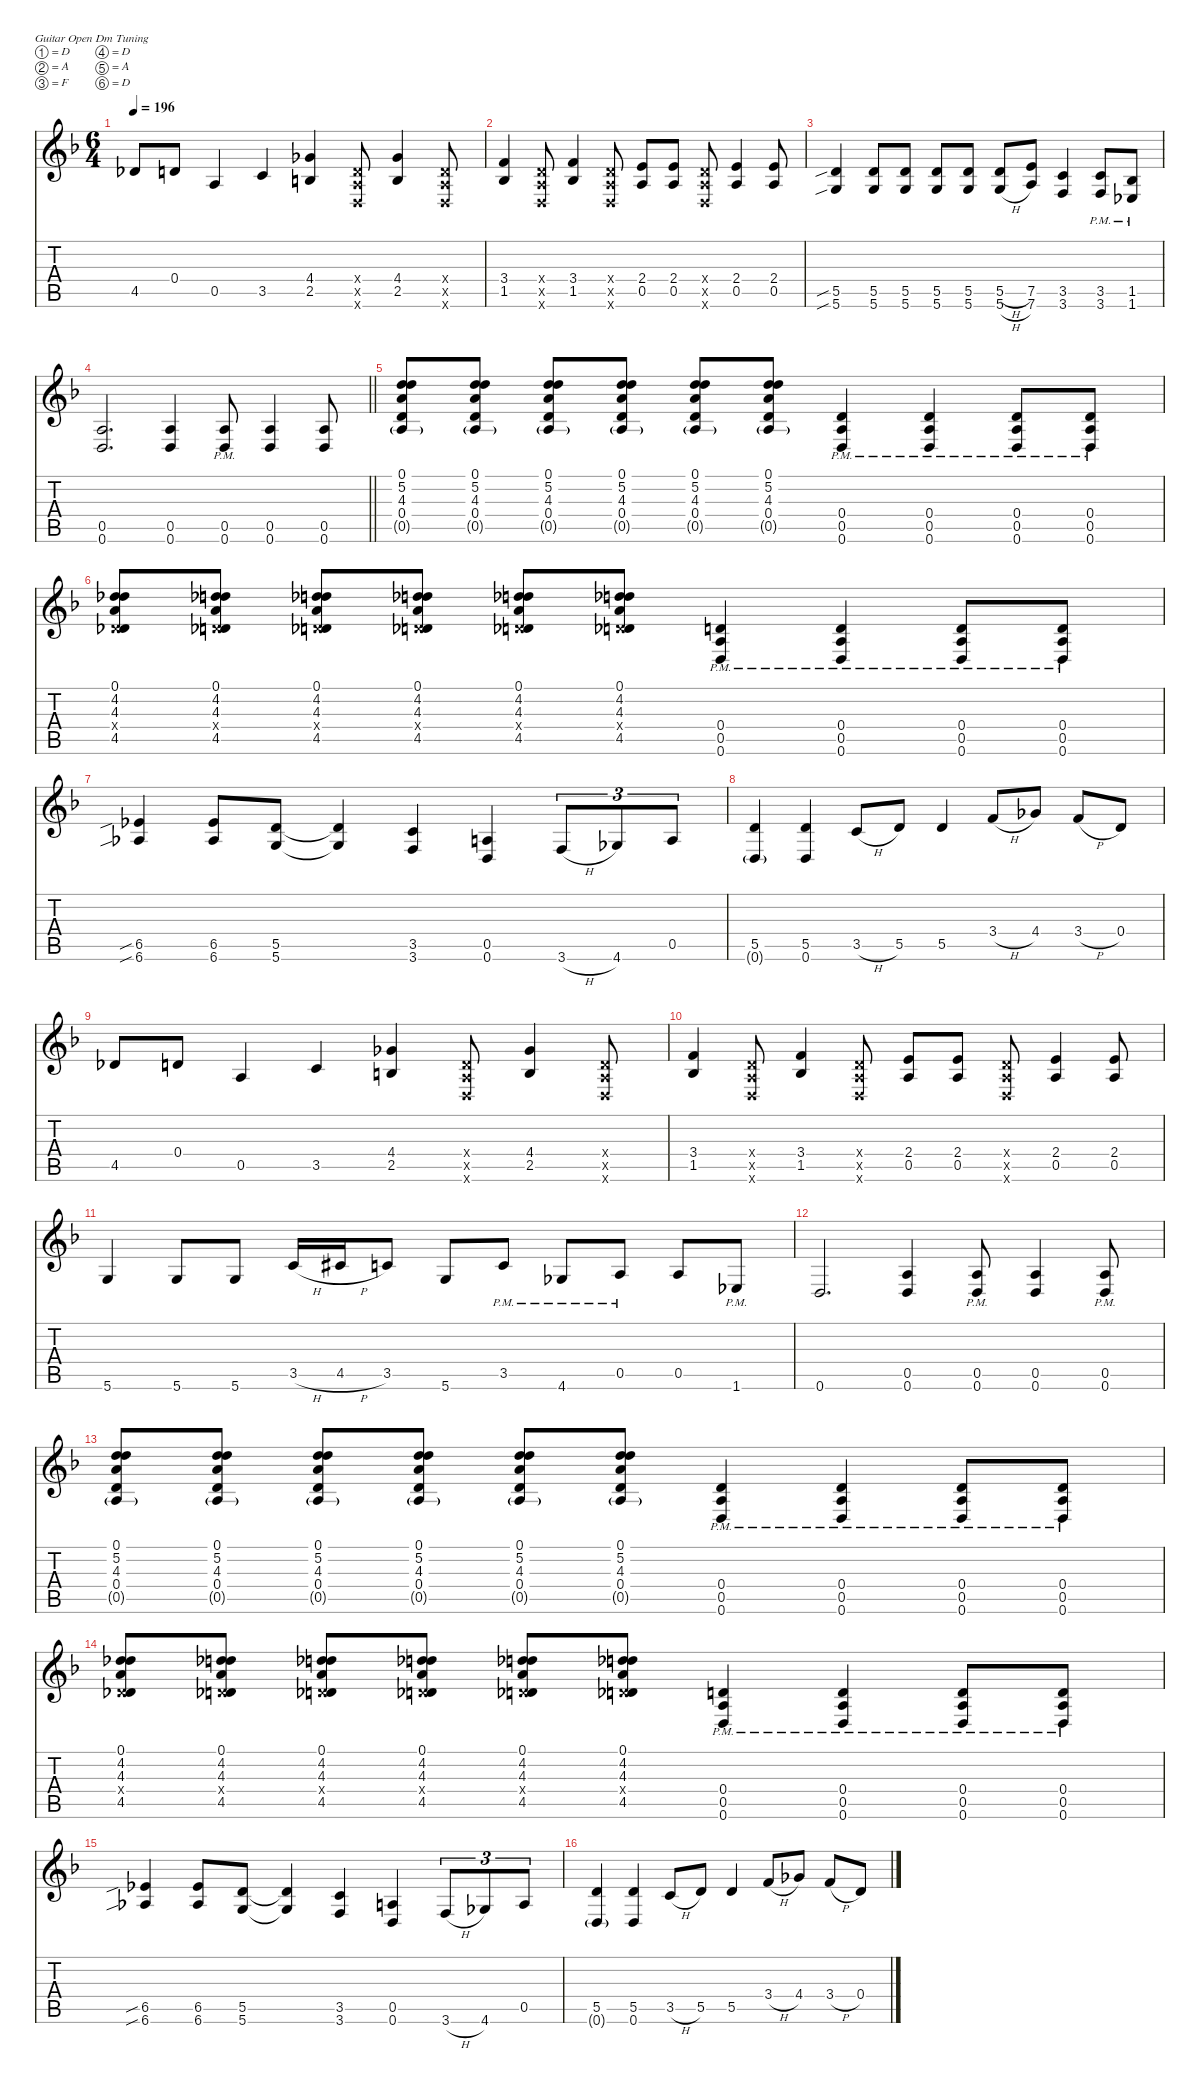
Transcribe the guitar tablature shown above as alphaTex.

\defaultSystemsLayout 4
\hideDynamics
\bracketExtendMode nobrackets
\singleTrackTrackNamePolicy hidden
\multiTrackTrackNamePolicy hidden
\firstSystemTrackNameMode fullname
\firstSystemTrackNameOrientation horizontal
\otherSystemsTrackNameOrientation horizontal
\track ("Mikael Akerfeldt" "dist.guit.") {defaultSystemsLayout 4 instrument distortionguitar}
\staff {score tabs}
\tuning (D4 A3 F3 D3 A2 D2)
\ts (6 4)
\tempo 196
\clef g2
\ks dminor
4.5{acc b}.8{dy f beam Up} 0.4{acc forcenatural}.8{beam Up} 0.5{acc forcenatural}.4{beam Up} 3.5{acc forcenatural}.4{beam Up} (4.4{acc b} 2.5{acc forcenatural}).4{beam Up} (0.4{x acc forcenatural} 0.5{x acc forcenatural} 0.6{x acc forcenatural}).8{beam Up} (4.4{acc b} 2.5{acc forcenatural}).4{beam Up} (0.4{x acc forcenatural} 0.5{x acc forcenatural} 0.6{x acc forcenatural}).8{beam Up} |
(3.4{acc forcenatural} 1.5{acc b}).4{beam Up} (0.4{x acc forcenatural} 0.5{x acc forcenatural} 0.6{x acc forcenatural}).8{beam Up} (3.4{acc forcenatural} 1.5{acc b}).4{beam Up} (0.4{x acc forcenatural} 0.5{x acc forcenatural} 0.6{x acc forcenatural}).8{beam Up} (2.4{acc forcenatural} 0.5{acc forcenatural}).8{beam Up} (2.4{acc forcenatural} 0.5{acc forcenatural}).8{beam Up} (0.4{x acc forcenatural} 0.5{x acc forcenatural} 0.6{x acc forcenatural}).8{beam Up} (2.4{acc forcenatural} 0.5{acc forcenatural}).4{beam Up} (2.4{acc forcenatural} 0.5{acc forcenatural}).8{beam Up} |
(5.5{sib acc forcenatural} 5.6{sib acc forcenatural}).4{beam Up} (5.5{acc forcenatural} 5.6{acc forcenatural}).8{beam Up} (5.5{acc forcenatural} 5.6{acc forcenatural}).8{beam Up} (5.5{acc forcenatural} 5.6{acc forcenatural}).8{beam Up} (5.5{acc forcenatural} 5.6{acc forcenatural}).8{beam Up} (5.5{h acc forcenatural} 5.6{h acc forcenatural}).8{beam Up} (7.5{acc forcenatural} 7.6{acc forcenatural}).8{beam Up} (3.5{acc forcenatural} 3.6{acc forcenatural}).4{beam Up} (3.5{pm acc forcenatural} 3.6{pm acc forcenatural}).8{beam Up} (1.5{pm acc b} 1.6{pm acc b}).8{beam Up} |
\barLineRight lightlight
(0.5{acc forcenatural} 0.6{acc forcenatural}).2{d beam Up} (0.5{acc forcenatural} 0.6{acc forcenatural}).4{beam Up} (0.5{pm acc forcenatural} 0.6{pm acc forcenatural}).8{beam Up} (0.5{acc forcenatural} 0.6{acc forcenatural}).4{beam Up} (0.5{acc forcenatural} 0.6{acc forcenatural}).8{beam Up} |
(0.1{acc forcenatural} 5.2{acc forcenatural} 4.3{acc forcenatural} 0.4{acc forcenatural} 0.5{g acc forcenatural}).8{beam Up} (0.1{acc forcenatural} 5.2{acc forcenatural} 4.3{acc forcenatural} 0.4{acc forcenatural} 0.5{g acc forcenatural}).8{beam Up} (0.1{acc forcenatural} 5.2{acc forcenatural} 4.3{acc forcenatural} 0.4{acc forcenatural} 0.5{g acc forcenatural}).8{beam Up} (0.1{acc forcenatural} 5.2{acc forcenatural} 4.3{acc forcenatural} 0.4{acc forcenatural} 0.5{g acc forcenatural}).8{beam Up} (0.1{acc forcenatural} 5.2{acc forcenatural} 4.3{acc forcenatural} 0.4{acc forcenatural} 0.5{g acc forcenatural}).8{beam Up} (0.1{acc forcenatural} 5.2{acc forcenatural} 4.3{acc forcenatural} 0.4{acc forcenatural} 0.5{g acc forcenatural}).8{beam Up} (0.4{pm acc forcenatural} 0.5{pm acc forcenatural} 0.6{pm acc forcenatural}).4{beam Up} (0.4{pm acc forcenatural} 0.5{pm acc forcenatural} 0.6{pm acc forcenatural}).4{beam Up} (0.4{pm acc forcenatural} 0.5{pm acc forcenatural} 0.6{pm acc forcenatural}).8{beam Up} (0.4{pm acc forcenatural} 0.5{pm acc forcenatural} 0.6{pm acc forcenatural}).8{beam Up} |
(0.1{acc forcenatural} 4.2{acc b} 4.3{acc forcenatural} 0.4{x acc forcenatural} 4.5{acc b}).8{beam Up} (0.1{acc forcenatural} 4.2{acc b} 4.3{acc forcenatural} 0.4{x acc forcenatural} 4.5{acc b}).8{beam Up} (0.1{acc forcenatural} 4.2{acc b} 4.3{acc forcenatural} 0.4{x acc forcenatural} 4.5{acc b}).8{beam Up} (0.1{acc forcenatural} 4.2{acc b} 4.3{acc forcenatural} 0.4{x acc forcenatural} 4.5{acc b}).8{beam Up} (0.1{acc forcenatural} 4.2{acc b} 4.3{acc forcenatural} 0.4{x acc forcenatural} 4.5{acc b}).8{beam Up} (0.1{acc forcenatural} 4.2{acc b} 4.3{acc forcenatural} 0.4{x acc forcenatural} 4.5{acc b}).8{beam Up} (0.4{pm acc forcenatural} 0.5{pm acc forcenatural} 0.6{pm acc forcenatural}).4{beam Up} (0.4{pm acc forcenatural} 0.5{pm acc forcenatural} 0.6{pm acc forcenatural}).4{beam Up} (0.4{pm acc forcenatural} 0.5{pm acc forcenatural} 0.6{pm acc forcenatural}).8{beam Up} (0.4{pm acc forcenatural} 0.5{pm acc forcenatural} 0.6{pm acc forcenatural}).8{beam Up} |
(6.5{sib acc b} 6.6{sib acc b}).4{beam Up} (6.5{acc b} 6.6{acc b}).8{beam Up} (5.5{acc forcenatural} 5.6{acc forcenatural}).8{beam Up} (5.5{t acc forcenatural} 5.6{t acc forcenatural}).4{beam Up} (3.5{acc forcenatural} 3.6{acc forcenatural}).4{beam Up} (0.5{acc forcenatural} 0.6{acc forcenatural}).4{beam Up} 3.6{h acc forcenatural}.8{tu (3 2) beam Up} 4.6{acc b}.8{tu (3 2) beam Up} 0.5{acc forcenatural}.8{tu (3 2) beam Up} |
(5.5{acc forcenatural} 0.6{g acc forcenatural}).4{beam Up} (5.5{acc forcenatural} 0.6{acc forcenatural}).4{beam Up} 3.5{h acc forcenatural}.8{beam Up} 5.5{acc forcenatural}.8{beam Up} 5.5{acc forcenatural}.4{beam Up} 3.4{h acc forcenatural}.8{beam Up} 4.4{acc b}.8{beam Up} 3.4{h acc forcenatural}.8{beam Up} 0.4{acc forcenatural}.8{beam Up} |
4.5{acc b}.8{beam Up} 0.4{acc forcenatural}.8{beam Up} 0.5{acc forcenatural}.4{beam Up} 3.5{acc forcenatural}.4{beam Up} (4.4{acc b} 2.5{acc forcenatural}).4{beam Up} (0.4{x acc forcenatural} 0.5{x acc forcenatural} 0.6{x acc forcenatural}).8{beam Up} (4.4{acc b} 2.5{acc forcenatural}).4{beam Up} (0.4{x acc forcenatural} 0.5{x acc forcenatural} 0.6{x acc forcenatural}).8{beam Up} |
(3.4{acc forcenatural} 1.5{acc b}).4{beam Up} (0.4{x acc forcenatural} 0.5{x acc forcenatural} 0.6{x acc forcenatural}).8{beam Up} (3.4{acc forcenatural} 1.5{acc b}).4{beam Up} (0.4{x acc forcenatural} 0.5{x acc forcenatural} 0.6{x acc forcenatural}).8{beam Up} (2.4{acc forcenatural} 0.5{acc forcenatural}).8{beam Up} (2.4{acc forcenatural} 0.5{acc forcenatural}).8{beam Up} (0.4{x acc forcenatural} 0.5{x acc forcenatural} 0.6{x acc forcenatural}).8{beam Up} (2.4{acc forcenatural} 0.5{acc forcenatural}).4{beam Up} (2.4{acc forcenatural} 0.5{acc forcenatural}).8{beam Up} |
5.6{acc forcenatural}.4{beam Up} 5.6{acc forcenatural}.8{beam Up} 5.6{acc forcenatural}.8{beam Up} 3.5{h acc forcenatural}.16{beam Up} 4.5{h acc #}.16{beam Up} 3.5{acc forcenatural}.8{beam Up} 5.6{acc forcenatural}.8{beam Up} 3.5{pm acc forcenatural}.8{beam Up} 4.6{pm acc b}.8{beam Up} 0.5{pm acc forcenatural}.8{beam Up} 0.5{acc forcenatural}.8{beam Up} 1.6{pm acc b}.8{beam Up} |
0.6{acc forcenatural}.2{d beam Up} (0.5{acc forcenatural} 0.6{acc forcenatural}).4{beam Up} (0.5{pm acc forcenatural} 0.6{pm acc forcenatural}).8{beam Up} (0.5{acc forcenatural} 0.6{acc forcenatural}).4{beam Up} (0.5{pm acc forcenatural} 0.6{pm acc forcenatural}).8{beam Up} |
(0.1{acc forcenatural} 5.2{acc forcenatural} 4.3{acc forcenatural} 0.4{acc forcenatural} 0.5{g acc forcenatural}).8{beam Up} (0.1{acc forcenatural} 5.2{acc forcenatural} 4.3{acc forcenatural} 0.4{acc forcenatural} 0.5{g acc forcenatural}).8{beam Up} (0.1{acc forcenatural} 5.2{acc forcenatural} 4.3{acc forcenatural} 0.4{acc forcenatural} 0.5{g acc forcenatural}).8{beam Up} (0.1{acc forcenatural} 5.2{acc forcenatural} 4.3{acc forcenatural} 0.4{acc forcenatural} 0.5{g acc forcenatural}).8{beam Up} (0.1{acc forcenatural} 5.2{acc forcenatural} 4.3{acc forcenatural} 0.4{acc forcenatural} 0.5{g acc forcenatural}).8{beam Up} (0.1{acc forcenatural} 5.2{acc forcenatural} 4.3{acc forcenatural} 0.4{acc forcenatural} 0.5{g acc forcenatural}).8{beam Up} (0.4{pm acc forcenatural} 0.5{pm acc forcenatural} 0.6{pm acc forcenatural}).4{beam Up} (0.4{pm acc forcenatural} 0.5{pm acc forcenatural} 0.6{pm acc forcenatural}).4{beam Up} (0.4{pm acc forcenatural} 0.5{pm acc forcenatural} 0.6{pm acc forcenatural}).8{beam Up} (0.4{pm acc forcenatural} 0.5{pm acc forcenatural} 0.6{pm acc forcenatural}).8{beam Up} |
(0.1{acc forcenatural} 4.2{acc b} 4.3{acc forcenatural} 0.4{x acc forcenatural} 4.5{acc b}).8{beam Up} (0.1{acc forcenatural} 4.2{acc b} 4.3{acc forcenatural} 0.4{x acc forcenatural} 4.5{acc b}).8{beam Up} (0.1{acc forcenatural} 4.2{acc b} 4.3{acc forcenatural} 0.4{x acc forcenatural} 4.5{acc b}).8{beam Up} (0.1{acc forcenatural} 4.2{acc b} 4.3{acc forcenatural} 0.4{x acc forcenatural} 4.5{acc b}).8{beam Up} (0.1{acc forcenatural} 4.2{acc b} 4.3{acc forcenatural} 0.4{x acc forcenatural} 4.5{acc b}).8{beam Up} (0.1{acc forcenatural} 4.2{acc b} 4.3{acc forcenatural} 0.4{x acc forcenatural} 4.5{acc b}).8{beam Up} (0.4{pm acc forcenatural} 0.5{pm acc forcenatural} 0.6{pm acc forcenatural}).4{beam Up} (0.4{pm acc forcenatural} 0.5{pm acc forcenatural} 0.6{pm acc forcenatural}).4{beam Up} (0.4{pm acc forcenatural} 0.5{pm acc forcenatural} 0.6{pm acc forcenatural}).8{beam Up} (0.4{pm acc forcenatural} 0.5{pm acc forcenatural} 0.6{pm acc forcenatural}).8{beam Up} |
(6.5{sib acc b} 6.6{sib acc b}).4{beam Up} (6.5{acc b} 6.6{acc b}).8{beam Up} (5.5{acc forcenatural} 5.6{acc forcenatural}).8{beam Up} (5.5{t acc forcenatural} 5.6{t acc forcenatural}).4{beam Up} (3.5{acc forcenatural} 3.6{acc forcenatural}).4{beam Up} (0.5{acc forcenatural} 0.6{acc forcenatural}).4{beam Up} 3.6{h acc forcenatural}.8{tu (3 2) beam Up} 4.6{acc b}.8{tu (3 2) beam Up} 0.5{acc forcenatural}.8{tu (3 2) beam Up} |
(5.5{acc forcenatural} 0.6{g acc forcenatural}).4{beam Up} (5.5{acc forcenatural} 0.6{acc forcenatural}).4{beam Up} 3.5{h acc forcenatural}.8{beam Up} 5.5{acc forcenatural}.8{beam Up} 5.5{acc forcenatural}.4{beam Up} 3.4{h acc forcenatural}.8{beam Up} 4.4{acc b}.8{beam Up} 3.4{h acc forcenatural}.8{beam Up} 0.4{acc forcenatural}.8{beam Up}
